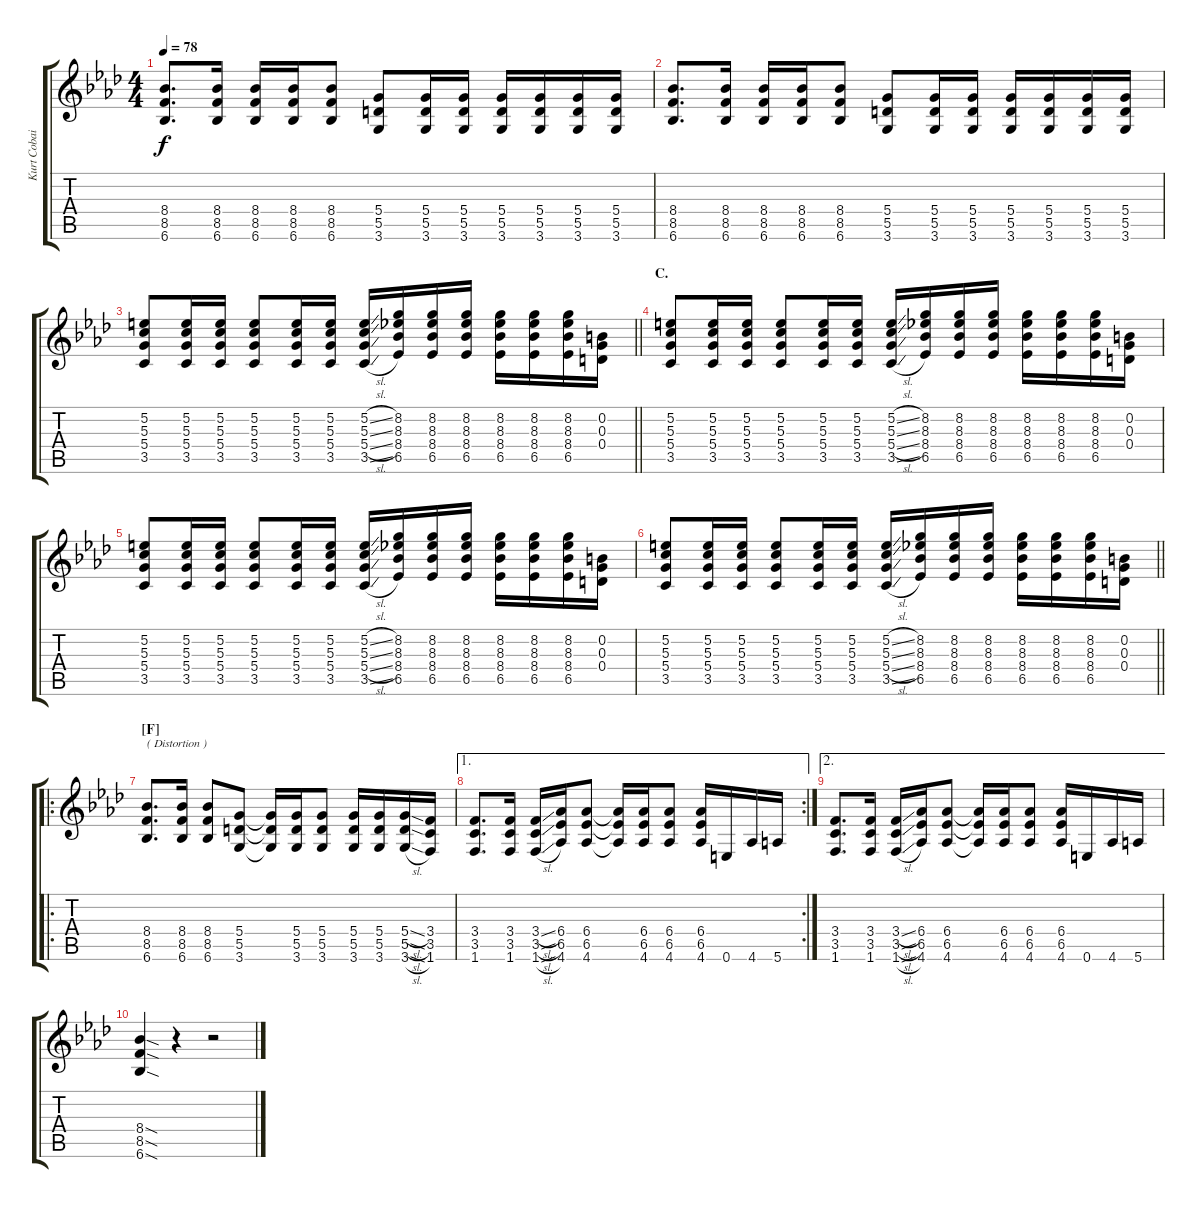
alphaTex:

\track ("Kurt Cobain" "Kurt Cobai") {instrument distortionguitar}
\staff {score tabs}
\tuning (E4 B3 G3 D3 A2 E2) {hide}
\ts (4 4)
\tempo 78
\clef g2
\ks ab
(8.4 8.5 6.6).8{d dy f} (8.4 8.5 6.6).16 (8.4 8.5 6.6).16 (8.4 8.5 6.6).16 (8.4 8.5 6.6).8 (5.4 5.5 3.6).8 (5.4 5.5 3.6).16 (5.4 5.5 3.6).16 (5.4 5.5 3.6).16 (5.4 5.5 3.6).16 (5.4 5.5 3.6).16 (5.4 5.5 3.6).16 |
(8.4 8.5 6.6).8{d} (8.4 8.5 6.6).16 (8.4 8.5 6.6).16 (8.4 8.5 6.6).16 (8.4 8.5 6.6).8 (5.4 5.5 3.6).8 (5.4 5.5 3.6).16 (5.4 5.5 3.6).16 (5.4 5.5 3.6).16 (5.4 5.5 3.6).16 (5.4 5.5 3.6).16 (5.4 5.5 3.6).16 |
\barLineRight lightlight
(5.2 5.3 5.4 3.5).8 (5.2 5.3 5.4 3.5).16 (5.2 5.3 5.4 3.5).16 (5.2 5.3 5.4 3.5).8 (5.2 5.3 5.4 3.5).16 (5.2 5.3 5.4 3.5).16 (5.2{sl} 5.3{sl} 5.4{sl} 3.5{sl}).16 (8.2 8.3 8.4 6.5).16 (8.2 8.3 8.4 6.5).16 (8.2 8.3 8.4 6.5).16 (8.2 8.3 8.4 6.5).16 (8.2 8.3 8.4 6.5).16 (8.2 8.3 8.4 6.5).16 (0.2 0.3 0.4).16 |
\section ("" "C.")
(5.2 5.3 5.4 3.5).8 (5.2 5.3 5.4 3.5).16 (5.2 5.3 5.4 3.5).16 (5.2 5.3 5.4 3.5).8 (5.2 5.3 5.4 3.5).16 (5.2 5.3 5.4 3.5).16 (5.2{sl} 5.3{sl} 5.4{sl} 3.5{sl}).16 (8.2 8.3 8.4 6.5).16 (8.2 8.3 8.4 6.5).16 (8.2 8.3 8.4 6.5).16 (8.2 8.3 8.4 6.5).16 (8.2 8.3 8.4 6.5).16 (8.2 8.3 8.4 6.5).16 (0.2 0.3 0.4).16 |
(5.2 5.3 5.4 3.5).8 (5.2 5.3 5.4 3.5).16 (5.2 5.3 5.4 3.5).16 (5.2 5.3 5.4 3.5).8 (5.2 5.3 5.4 3.5).16 (5.2 5.3 5.4 3.5).16 (5.2{sl} 5.3{sl} 5.4{sl} 3.5{sl}).16 (8.2 8.3 8.4 6.5).16 (8.2 8.3 8.4 6.5).16 (8.2 8.3 8.4 6.5).16 (8.2 8.3 8.4 6.5).16 (8.2 8.3 8.4 6.5).16 (8.2 8.3 8.4 6.5).16 (0.2 0.3 0.4).16 |
\barLineRight lightlight
(5.2 5.3 5.4 3.5).8 (5.2 5.3 5.4 3.5).16 (5.2 5.3 5.4 3.5).16 (5.2 5.3 5.4 3.5).8 (5.2 5.3 5.4 3.5).16 (5.2 5.3 5.4 3.5).16 (5.2{sl} 5.3{sl} 5.4{sl} 3.5{sl}).16 (8.2 8.3 8.4 6.5).16 (8.2 8.3 8.4 6.5).16 (8.2 8.3 8.4 6.5).16 (8.2 8.3 8.4 6.5).16 (8.2 8.3 8.4 6.5).16 (8.2 8.3 8.4 6.5).16 (0.2 0.3 0.4).16 |
\ro
\section ("" "[F]")
(8.4 8.5 6.6).8{d txt "( Distortion )"} (8.4 8.5 6.6).16 (8.4 8.5 6.6).8 (5.4 5.5 3.6).8 (5.4{t} 5.5{t} 3.6{t}).16 (5.4 5.5 3.6).16 (5.4 5.5 3.6).8 (5.4 5.5 3.6).16 (5.4 5.5 3.6).16 (5.4{sl} 5.5{sl} 3.6{sl}).16 (3.4 3.5 1.6).16 |
\ae 1
\rc 2
(3.4 3.5 1.6).8{d} (3.4 3.5 1.6).16 (3.4{sl} 3.5{sl} 1.6{sl}).16 (6.4 6.5 4.6).16 (6.4 6.5 4.6).8 (6.4{t} 6.5{t} 4.6{t}).16 (6.4 6.5 4.6).16 (6.4 6.5 4.6).8 (6.4 6.5 4.6).16 0.6.16 4.6.16 5.6.16 |
\ae 2
(3.4 3.5 1.6).8{d} (3.4 3.5 1.6).16 (3.4{sl} 3.5{sl} 1.6{sl}).16 (6.4 6.5 4.6).16 (6.4 6.5 4.6).8 (6.4{t} 6.5{t} 4.6{t}).16 (6.4 6.5 4.6).16 (6.4 6.5 4.6).8 (6.4 6.5 4.6).16 0.6.16 4.6.16 5.6.16 |
(8.4{sod} 8.5{sod} 6.6{sod}).4 r.4 r.2
